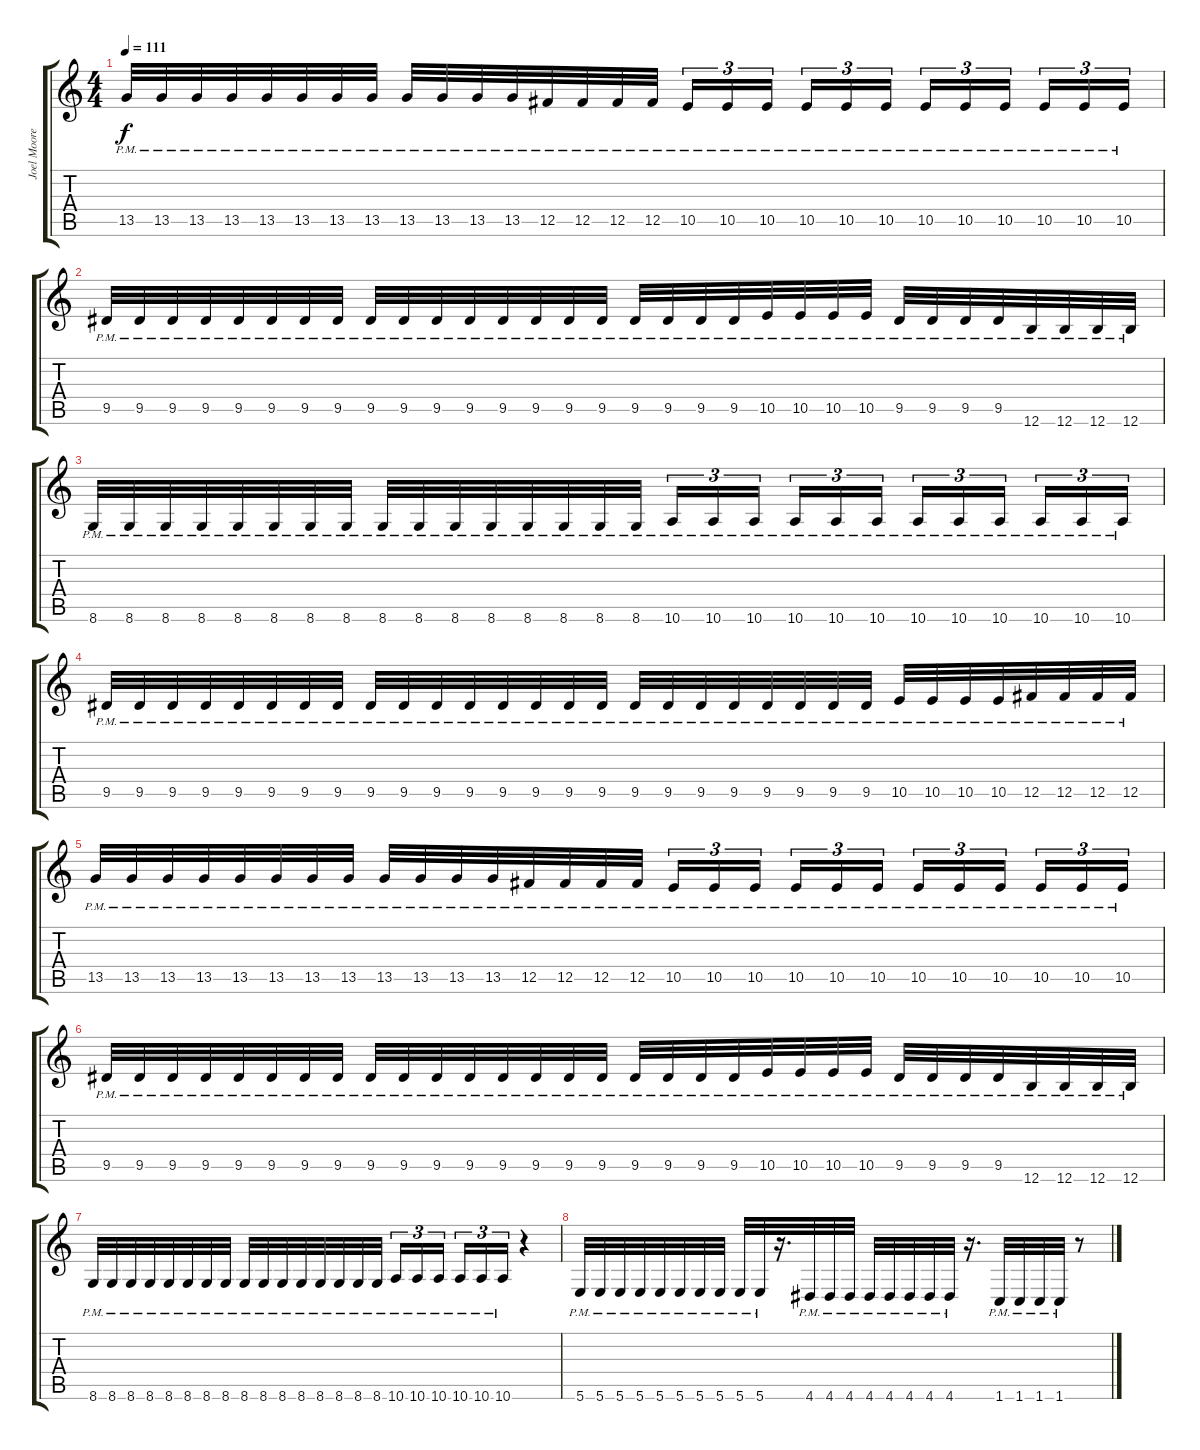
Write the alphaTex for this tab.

\track ("Joel Moore rhythm" "Joel Moore") {instrument overdrivenguitar}
\staff {score tabs}
\tuning (Db4 Ab3 E3 B2 Gb2 B1) {hide}
\ts (4 4)
\tempo 111
\clef g2
\ks c
13.5{pm}.32{dy f} 13.5{pm}.32 13.5{pm}.32 13.5{pm}.32 13.5{pm}.32 13.5{pm}.32 13.5{pm}.32 13.5{pm}.32 13.5{pm}.32 13.5{pm}.32 13.5{pm}.32 13.5{pm}.32 12.5{pm}.32 12.5{pm}.32 12.5{pm}.32 12.5{pm}.32 10.5{pm}.16{tu (3 2)} 10.5{pm}.16{tu (3 2)} 10.5{pm}.16{tu (3 2) beam splitsecondary} 10.5{pm}.16{tu (3 2)} 10.5{pm}.16{tu (3 2)} 10.5{pm}.16{tu (3 2)} 10.5{pm}.16{tu (3 2)} 10.5{pm}.16{tu (3 2)} 10.5{pm}.16{tu (3 2) beam splitsecondary} 10.5{pm}.16{tu (3 2)} 10.5{pm}.16{tu (3 2)} 10.5{pm}.16{tu (3 2)} |
9.5{pm}.32 9.5{pm}.32 9.5{pm}.32 9.5{pm}.32 9.5{pm}.32 9.5{pm}.32 9.5{pm}.32 9.5{pm}.32 9.5{pm}.32 9.5{pm}.32 9.5{pm}.32 9.5{pm}.32 9.5{pm}.32 9.5{pm}.32 9.5{pm}.32 9.5{pm}.32 9.5{pm}.32 9.5{pm}.32 9.5{pm}.32 9.5{pm}.32 10.5{pm}.32 10.5{pm}.32 10.5{pm}.32 10.5{pm}.32 9.5{pm}.32 9.5{pm}.32 9.5{pm}.32 9.5{pm}.32 12.6{pm}.32 12.6{pm}.32 12.6{pm}.32 12.6{pm}.32 |
8.6{pm}.32 8.6{pm}.32 8.6{pm}.32 8.6{pm}.32 8.6{pm}.32 8.6{pm}.32 8.6{pm}.32 8.6{pm}.32 8.6{pm}.32 8.6{pm}.32 8.6{pm}.32 8.6{pm}.32 8.6{pm}.32 8.6{pm}.32 8.6{pm}.32 8.6{pm}.32 10.6{pm}.16{tu (3 2)} 10.6{pm}.16{tu (3 2)} 10.6{pm}.16{tu (3 2) beam splitsecondary} 10.6{pm}.16{tu (3 2)} 10.6{pm}.16{tu (3 2)} 10.6{pm}.16{tu (3 2)} 10.6{pm}.16{tu (3 2)} 10.6{pm}.16{tu (3 2)} 10.6{pm}.16{tu (3 2) beam splitsecondary} 10.6{pm}.16{tu (3 2)} 10.6{pm}.16{tu (3 2)} 10.6{pm}.16{tu (3 2)} |
9.5{pm}.32 9.5{pm}.32 9.5{pm}.32 9.5{pm}.32 9.5{pm}.32 9.5{pm}.32 9.5{pm}.32 9.5{pm}.32 9.5{pm}.32 9.5{pm}.32 9.5{pm}.32 9.5{pm}.32 9.5{pm}.32 9.5{pm}.32 9.5{pm}.32 9.5{pm}.32 9.5{pm}.32 9.5{pm}.32 9.5{pm}.32 9.5{pm}.32 9.5{pm}.32 9.5{pm}.32 9.5{pm}.32 9.5{pm}.32 10.5{pm}.32 10.5{pm}.32 10.5{pm}.32 10.5{pm}.32 12.5{pm}.32 12.5{pm}.32 12.5{pm}.32 12.5{pm}.32 |
13.5{pm}.32 13.5{pm}.32 13.5{pm}.32 13.5{pm}.32 13.5{pm}.32 13.5{pm}.32 13.5{pm}.32 13.5{pm}.32 13.5{pm}.32 13.5{pm}.32 13.5{pm}.32 13.5{pm}.32 12.5{pm}.32 12.5{pm}.32 12.5{pm}.32 12.5{pm}.32 10.5{pm}.16{tu (3 2)} 10.5{pm}.16{tu (3 2)} 10.5{pm}.16{tu (3 2) beam splitsecondary} 10.5{pm}.16{tu (3 2)} 10.5{pm}.16{tu (3 2)} 10.5{pm}.16{tu (3 2)} 10.5{pm}.16{tu (3 2)} 10.5{pm}.16{tu (3 2)} 10.5{pm}.16{tu (3 2) beam splitsecondary} 10.5{pm}.16{tu (3 2)} 10.5{pm}.16{tu (3 2)} 10.5{pm}.16{tu (3 2)} |
9.5{pm}.32 9.5{pm}.32 9.5{pm}.32 9.5{pm}.32 9.5{pm}.32 9.5{pm}.32 9.5{pm}.32 9.5{pm}.32 9.5{pm}.32 9.5{pm}.32 9.5{pm}.32 9.5{pm}.32 9.5{pm}.32 9.5{pm}.32 9.5{pm}.32 9.5{pm}.32 9.5{pm}.32 9.5{pm}.32 9.5{pm}.32 9.5{pm}.32 10.5{pm}.32 10.5{pm}.32 10.5{pm}.32 10.5{pm}.32 9.5{pm}.32 9.5{pm}.32 9.5{pm}.32 9.5{pm}.32 12.6{pm}.32 12.6{pm}.32 12.6{pm}.32 12.6{pm}.32 |
8.6{pm}.32 8.6{pm}.32 8.6{pm}.32 8.6{pm}.32 8.6{pm}.32 8.6{pm}.32 8.6{pm}.32 8.6{pm}.32 8.6{pm}.32 8.6{pm}.32 8.6{pm}.32 8.6{pm}.32 8.6{pm}.32 8.6{pm}.32 8.6{pm}.32 8.6{pm}.32 10.6{pm}.16{tu (3 2)} 10.6{pm}.16{tu (3 2)} 10.6{pm}.16{tu (3 2) beam splitsecondary} 10.6{pm}.16{tu (3 2)} 10.6{pm}.16{tu (3 2)} 10.6{pm}.16{tu (3 2)} r.4 |
5.6{pm}.32 5.6{pm}.32 5.6{pm}.32 5.6{pm}.32 5.6{pm}.32 5.6{pm}.32 5.6{pm}.32 5.6{pm}.32 5.6{pm}.32 5.6{pm}.32 r.16{d} 4.6{pm}.32 4.6{pm}.32 4.6{pm}.32 4.6{pm}.32 4.6{pm}.32 4.6{pm}.32 4.6{pm}.32 4.6{pm}.32 r.16{d} 1.6{pm}.32 1.6{pm}.32 1.6{pm}.32 1.6{pm}.32 r.8
